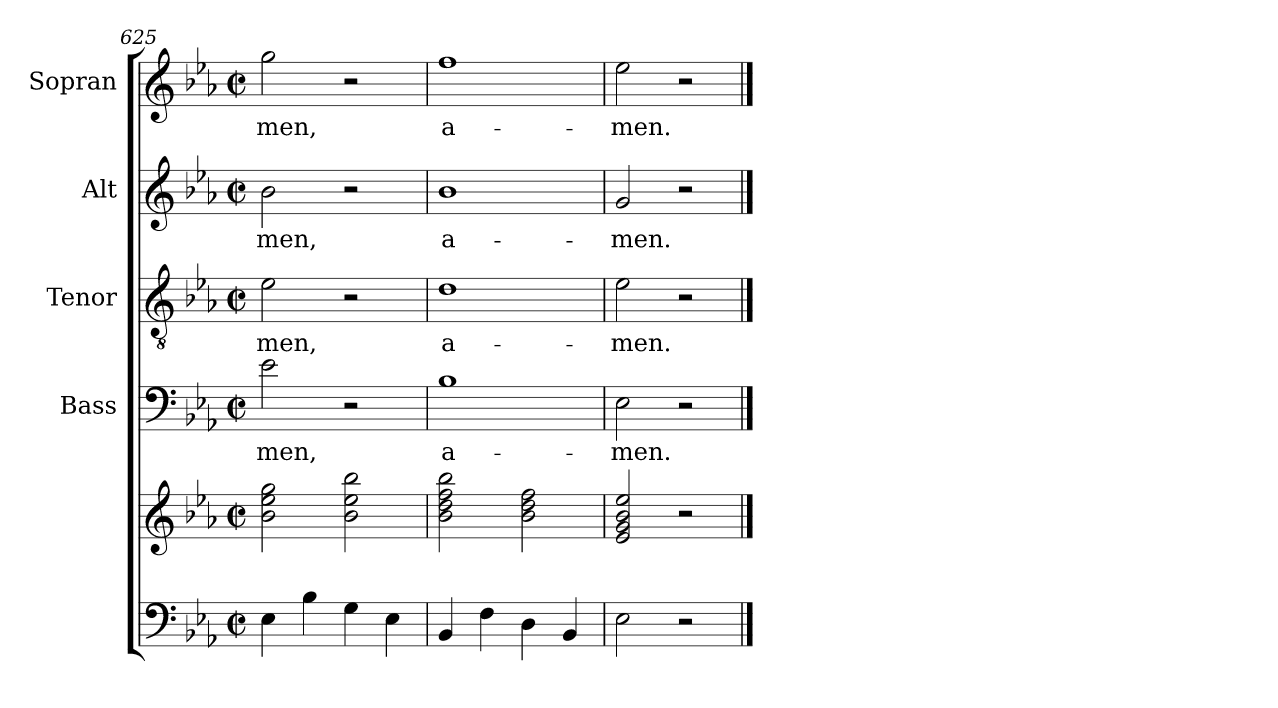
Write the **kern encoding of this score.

**kern	**kern	**kern	**text	**kern	**text	**kern	**text	**kern	**text
*part5	*part5	*part4	*part4	*part3	*part3	*part2	*part2	*part1	*part1
*staff6	*staff5	*staff4	*staff4	*staff3	*staff3	*staff2	*staff2	*staff1	*staff1
*	*	*I"Bass	*	*I"Tenor	*	*I"Alt	*	*I"Sopran	*
*	*	*I'B.	*	*I'T.	*	*I'A.	*	*I'S.	*
*clefF4	*clefG2	*clefF4	*	*clefGv2	*	*clefG2	*	*clefG2	*
*k[b-e-a-]	*k[b-e-a-]	*k[b-e-a-]	*	*k[b-e-a-]	*	*k[b-e-a-]	*	*k[b-e-a-]	*
*E-:	*E-:	*E-:	*	*E-:	*	*E-:	*	*E-:	*
*M2/2	*M2/2	*M2/2	*	*M2/2	*	*M2/2	*	*M2/2	*
*met(c|)	*met(c|)	*met(c|)	*	*met(c|)	*	*met(c|)	*	*met(c|)	*
=625	=625	=625	=625	=625	=625	=625	=625	=625	=625
!	!	!	!LO:LY:b	!	!LO:LY:b	!	!LO:LY:b	!	!LO:LY:b
4E-\	2b-\ 2ee-\ 2gg\	2e-\	-men,	2e-\	-men,	2b-\	-men,	2gg\	-men,
4B-\	.	.	.	.	.	.	.	.	.
4G\	2b-\ 2ee-\ 2bb-\	2r	.	2r	.	2r	.	2r	.
4E-\	.	.	.	.	.	.	.	.	.
=626	=626	=626	=626	=626	=626	=626	=626	=626	=626
!	!	!	!LO:LY:b	!	!LO:LY:b	!	!LO:LY:b	!	!LO:LY:b
4BB-/	2b-\ 2dd\ 2ff\ 2bb-\	1B-	a-	1d	a-	1b-	a-	1ff	a-
4F\	.	.	.	.	.	.	.	.	.
4D\	2b-\ 2dd\ 2ff\	.	.	.	.	.	.	.	.
4BB-/	.	.	.	.	.	.	.	.	.
=627	=627	=627	=627	=627	=627	=627	=627	=627	=627
!	!	!	!LO:LY:b	!	!LO:LY:b	!	!LO:LY:b	!	!LO:LY:b
2E-\	2e-/ 2g/ 2b-/ 2ee-/	2E-\	-men.	2e-\	-men.	2g/	-men.	2ee-\	-men.
2r	2r	2r	.	2r	.	2r	.	2r	.
==	==	==	==	==	==	==	==	==	==
*-	*-	*-	*-	*-	*-	*-	*-	*-	*-
